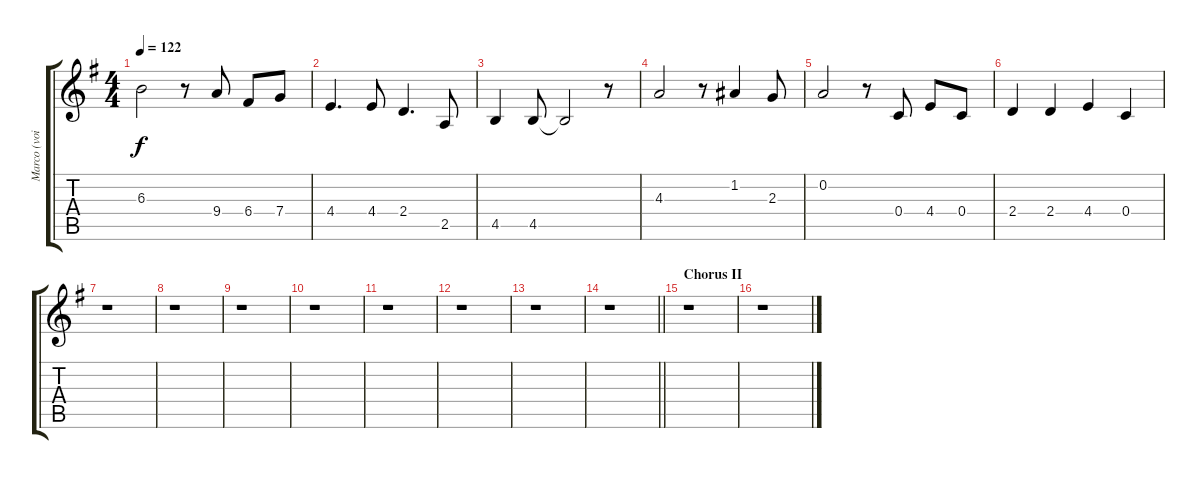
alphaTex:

\track ("Marco (voice)" "Marco (voi") {instrument oboe}
\staff {score tabs}
\tuning (D5 A4 F4 C4 G3 D3) {hide}
\ts (4 4)
\tempo 122
\clef g2
\ks g
6.3.2{dy f} r.8 9.4.8 6.4.8 7.4.8 |
4.4.4{d} 4.4.8 2.4.4{d} 2.5.8 |
4.5.4 4.5.8 4.5{t}.2 r.8 |
4.3.2 r.8 1.2.4 2.3.8 |
0.2.2 r.8 0.4.8 4.4.8 0.4.8 |
2.4.4 2.4.4 4.4.4 0.4.4 |
r.1 |
r.1 |
r.1 |
r.1 |
r.1 |
r.1 |
r.1 |
\barLineRight lightlight
r.1 |
\section ("" "Chorus II")
r.1 |
r.1
